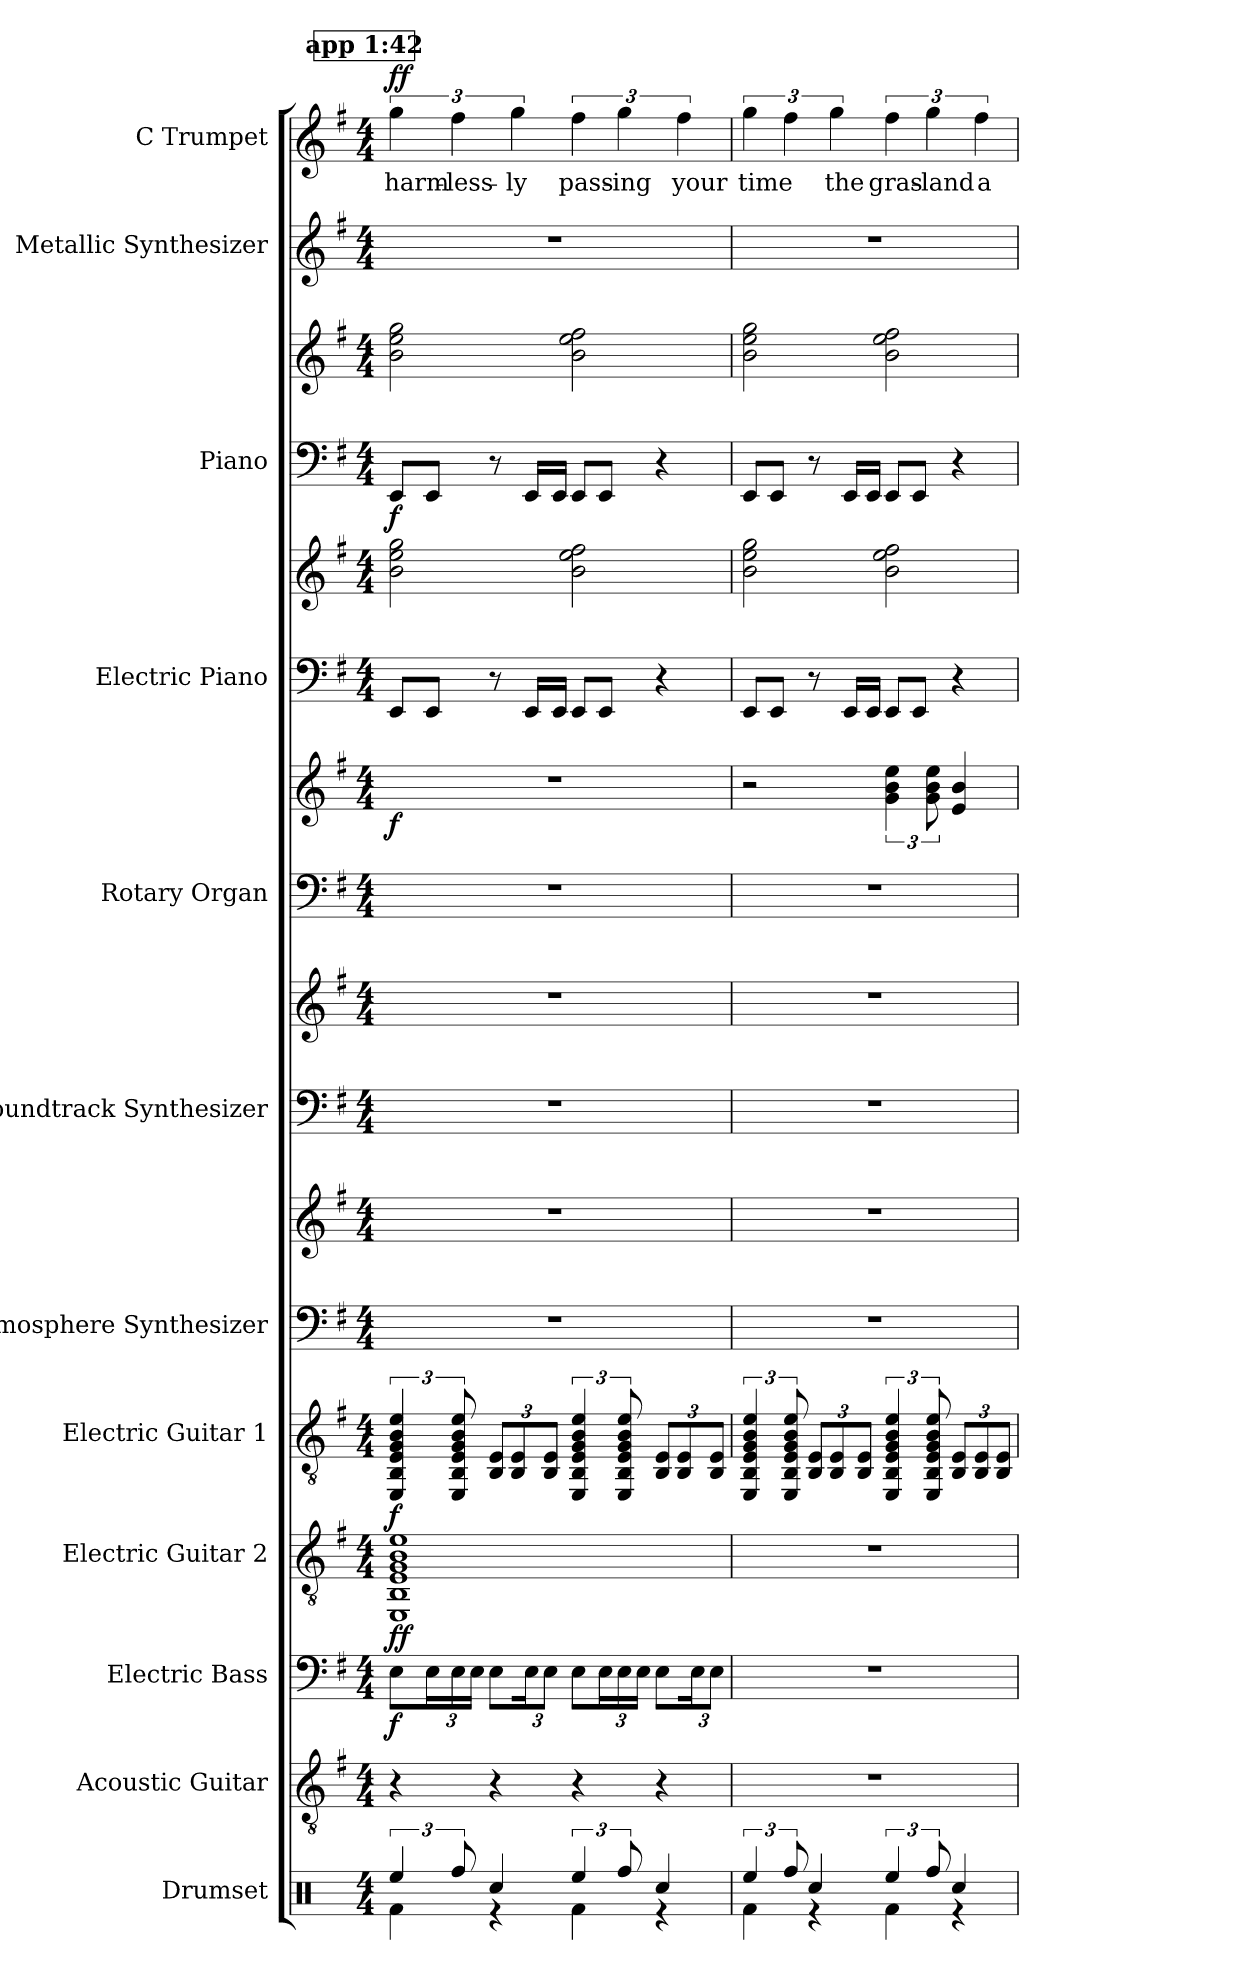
**kern	**kern	**kern	**dynam	**kern	**dynam	**kern	**dynam	**kern	**kern	**kern	**kern	**kern	**kern	**dynam	**kern	**kern	**kern	**kern	**dynam	**kern	**kern	**text	**dynam
*part12	*part11	*part10	*part10	*part9	*part9	*part8	*part8	*part7	*part7	*part6	*part6	*part5	*part5	*part5	*part4	*part4	*part3	*part3	*part3	*part2	*part1	*part1	*part1
*staff17	*staff16	*staff15	*staff15	*staff14	*staff14	*staff13	*staff13	*staff12	*staff11	*staff10	*staff9	*staff8	*staff7	*staff7/8	*staff6	*staff5	*staff4	*staff3	*staff3/4	*staff2	*staff1	*staff1	*staff1
*I"Drumset	*I"Acoustic Guitar	*I"Electric Bass	*	*I"Electric Guitar 2	*	*I"Electric Guitar 1	*	*I"Atmosphere Synthesizer	*	*I"Soundtrack Synthesizer	*	*I"Rotary Organ	*	*	*I"Electric Piano	*	*I"Piano	*	*	*I"Metallic Synthesizer	*I"C Trumpet	*	*
*I'Drs.	*I'Guit.	*I'El. B.	*	*I'El. Guit. 2	*	*I'El. Guit. 1	*	*I'Synth.	*	*I'Synth.	*	*I'Rot. Org.	*	*	*I'El. Pno.	*	*I'Pno.	*	*	*I'Synth.	*I'C Tpt.	*	*
*clefX	*clefGv2	*clefF4	*	*clefGv2	*	*clefGv2	*	*clefF4	*clefG2	*clefF4	*clefG2	*clefF4	*clefG2	*	*clefF4	*clefG2	*clefF4	*clefG2	*	*clefG2	*clefG2	*	*
*	*	*ITrd7c12	*	*	*	*	*	*	*	*	*	*	*	*	*	*	*	*	*	*	*	*	*
*k[]	*k[f#]	*k[f#]	*	*k[f#]	*	*k[f#]	*	*k[f#]	*k[f#]	*k[f#]	*k[f#]	*k[f#]	*k[f#]	*	*k[f#]	*k[f#]	*k[f#]	*k[f#]	*	*k[f#]	*k[f#]	*	*
*M4/4	*M4/4	*M4/4	*	*M4/4	*	*M4/4	*	*M4/4	*M4/4	*M4/4	*M4/4	*M4/4	*M4/4	*	*M4/4	*M4/4	*M4/4	*M4/4	*	*M4/4	*M4/4	*	*
*MM124	*MM124	*MM124	*	*MM124	*	*MM124	*	*MM124	*MM124	*MM124	*MM124	*MM124	*MM124	*	*MM124	*MM124	*MM124	*MM124	*	*MM124	*MM124	*	*
!!LO:REH:place=s1:a:B:fs=14:t=app 1&colon;42
=27	=27	=27	=27	=27	=27	=27	=27	=27	=27	=27	=27	=27	=27	=27	=27	=27	=27	=27	=27	=27	=27	=27	=27
*^	*	*	*	*	*	*	*	*	*	*	*	*	*	*	*	*	*	*	*	*	*	*	*
!	!	!	!	!LO:DY:b	!	!LO:DY:b	!	!LO:DY:b	!	!	!	!	!	!	!LO:DY:b	!	!	!	!	!LO:DY:b=2	!	!	!	!LO:DY:b
6Ree/	4Rf\	4r	8EE\L	f	1EE 1BB 1E 1G 1B 1e	ff	6EE/ 6BB/ 6E/ 6G/ 6B/ 6e/	f	1r	1r	1r	1r	1r	1r	f	8EE/L	2b\ 2ee\ 2gg\	8EE/L	2b\ 2ee\ 2gg\	f	1r	6gg\	harm-	ff
*	*	*	*Xbrackettup	*	*	*	*	*	*	*	*	*	*	*	*	*	*	*	*	*	*	*	*	*
.	.	.	24EE\L	.	.	.	.	.	.	.	.	.	.	.	.	8EE/J	.	8EE/J	.	.	.	.	.	.
12Rff/	.	.	24EE\	.	.	.	12EE/ 12BB/ 12E/ 12G/ 12B/ 12e/	.	.	.	.	.	.	.	.	.	.	.	.	.	.	6ff#\	-less-	.
.	.	.	24EE\JJ	.	.	.	.	.	.	.	.	.	.	.	.	.	.	.	.	.	.	.	.	.
*	*	*	*	*	*	*	*Xbrackettup	*	*	*	*	*	*	*	*	*	*	*	*	*	*	*	*	*
4Rcc/	4r	4r	8EE\L	.	.	.	12BB/ 12E/L	.	.	.	.	.	.	.	.	8r	.	8r	.	.	.	.	.	.
.	.	.	.	.	.	.	12BB/ 12E/	.	.	.	.	.	.	.	.	.	.	.	.	.	.	6gg\	-ly	.
.	.	.	24EE\K	.	.	.	.	.	.	.	.	.	.	.	.	16EE/LL	.	16EE/LL	.	.	.	.	.	.
.	.	.	12EE\J	.	.	.	12BB/ 12E/J	.	.	.	.	.	.	.	.	.	.	.	.	.	.	.	.	.
.	.	.	.	.	.	.	.	.	.	.	.	.	.	.	.	16EE/JJ	.	16EE/JJ	.	.	.	.	.	.
*	*	*	*	*	*	*	*brackettup	*	*	*	*	*	*	*	*	*	*	*	*	*	*	*	*	*
6Ree/	4Rf\	4r	8EE\L	.	.	.	6EE/ 6BB/ 6E/ 6G/ 6B/ 6e/	.	.	.	.	.	.	.	.	8EE/L	2b\ 2ee\ 2ff#\	8EE/L	2b\ 2ee\ 2ff#\	.	.	6ff#\	pass-	.
.	.	.	24EE\L	.	.	.	.	.	.	.	.	.	.	.	.	8EE/J	.	8EE/J	.	.	.	.	.	.
12Rff/	.	.	24EE\	.	.	.	12EE/ 12BB/ 12E/ 12G/ 12B/ 12e/	.	.	.	.	.	.	.	.	.	.	.	.	.	.	6gg\	-ing	.
.	.	.	24EE\JJ	.	.	.	.	.	.	.	.	.	.	.	.	.	.	.	.	.	.	.	.	.
*	*	*	*	*	*	*	*Xbrackettup	*	*	*	*	*	*	*	*	*	*	*	*	*	*	*	*	*
4Rcc/	4r	4r	8EE\L	.	.	.	12BB/ 12E/L	.	.	.	.	.	.	.	.	4r	.	4r	.	.	.	.	.	.
.	.	.	.	.	.	.	12BB/ 12E/	.	.	.	.	.	.	.	.	.	.	.	.	.	.	6ff#\	your	.
.	.	.	24EE\K	.	.	.	.	.	.	.	.	.	.	.	.	.	.	.	.	.	.	.	.	.
.	.	.	12EE\J	.	.	.	12BB/ 12E/J	.	.	.	.	.	.	.	.	.	.	.	.	.	.	.	.	.
!!LO:PB:g=z
=28	=28	=28	=28	=28	=28	=28	=28	=28	=28	=28	=28	=28	=28	=28	=28	=28	=28	=28	=28	=28	=28	=28	=28	=28
*	*	*	*	*	*	*	*brackettup	*	*	*	*	*	*	*	*	*	*	*	*	*	*	*	*	*
6Ree/	4Rf\	1r	1r	.	1r	.	6EE/ 6BB/ 6E/ 6G/ 6B/ 6e/	.	1r	1r	1r	1r	1r	2r	.	8EE/L	2b\ 2ee\ 2gg\	8EE/L	2b\ 2ee\ 2gg\	.	1r	6gg\	time	.
.	.	.	.	.	.	.	.	.	.	.	.	.	.	.	.	8EE/J	.	8EE/J	.	.	.	.	.	.
12Rff/	.	.	.	.	.	.	12EE/ 12BB/ 12E/ 12G/ 12B/ 12e/	.	.	.	.	.	.	.	.	.	.	.	.	.	.	6ff#\	.	.
*	*	*	*	*	*	*	*Xbrackettup	*	*	*	*	*	*	*	*	*	*	*	*	*	*	*	*	*
4Rcc/	4r	.	.	.	.	.	12BB/ 12E/L	.	.	.	.	.	.	.	.	8r	.	8r	.	.	.	.	.	.
.	.	.	.	.	.	.	12BB/ 12E/	.	.	.	.	.	.	.	.	.	.	.	.	.	.	6gg\	the	.
.	.	.	.	.	.	.	.	.	.	.	.	.	.	.	.	16EE/LL	.	16EE/LL	.	.	.	.	.	.
.	.	.	.	.	.	.	12BB/ 12E/J	.	.	.	.	.	.	.	.	.	.	.	.	.	.	.	.	.
.	.	.	.	.	.	.	.	.	.	.	.	.	.	.	.	16EE/JJ	.	16EE/JJ	.	.	.	.	.	.
*	*	*	*	*	*	*	*brackettup	*	*	*	*	*	*	*	*	*	*	*	*	*	*	*	*	*
6Ree/	4Rf\	.	.	.	.	.	6EE/ 6BB/ 6E/ 6G/ 6B/ 6e/	.	.	.	.	.	.	6g\ 6b\ 6ee\	.	8EE/L	2b\ 2ee\ 2ff#\	8EE/L	2b\ 2ee\ 2ff#\	.	.	6ff#\	gras-	.
.	.	.	.	.	.	.	.	.	.	.	.	.	.	.	.	8EE/J	.	8EE/J	.	.	.	.	.	.
12Rff/	.	.	.	.	.	.	12EE/ 12BB/ 12E/ 12G/ 12B/ 12e/	.	.	.	.	.	.	12g\ 12b\ 12ee\	.	.	.	.	.	.	.	6gg\	-land	.
*	*	*	*	*	*	*	*Xbrackettup	*	*	*	*	*	*	*	*	*	*	*	*	*	*	*	*	*
4Rcc/	4r	.	.	.	.	.	12BB/ 12E/L	.	.	.	.	.	.	4e/ 4b/	.	4r	.	4r	.	.	.	.	.	.
.	.	.	.	.	.	.	12BB/ 12E/	.	.	.	.	.	.	.	.	.	.	.	.	.	.	6ff#\	a-	.
.	.	.	.	.	.	.	12BB/ 12E/J	.	.	.	.	.	.	.	.	.	.	.	.	.	.	.	.	.
*v	*v	*	*	*	*	*	*	*	*	*	*	*	*	*	*	*	*	*	*	*	*	*	*	*
=	=	=	=	=	=	=	=	=	=	=	=	=	=	=	=	=	=	=	=	=	=	=	=
*-	*-	*-	*-	*-	*-	*-	*-	*-	*-	*-	*-	*-	*-	*-	*-	*-	*-	*-	*-	*-	*-	*-	*-
